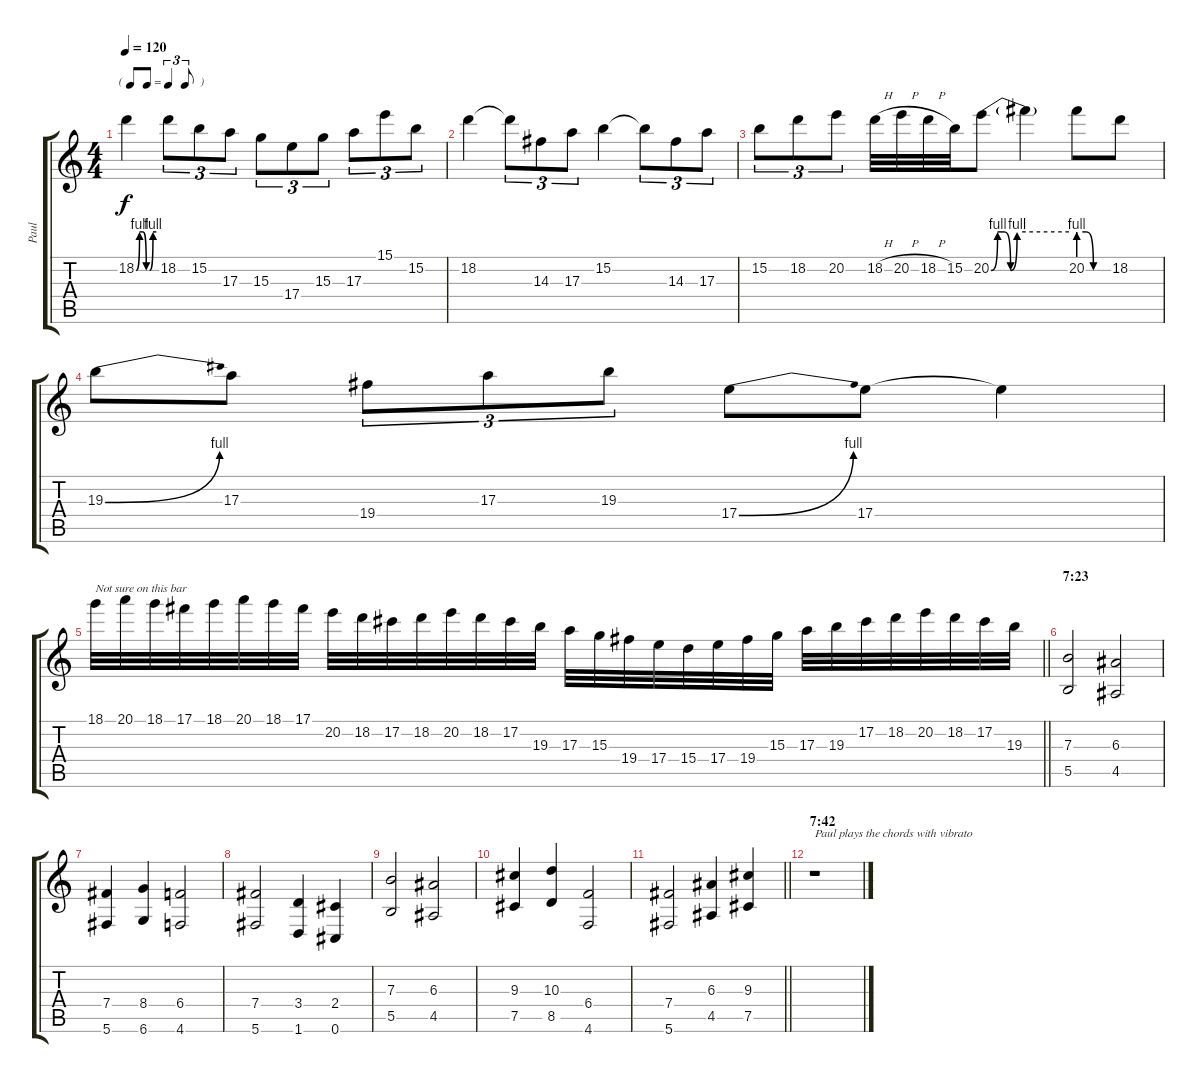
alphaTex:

\track ("Paul" "Paul") {instrument distortionguitar}
\staff {score tabs}
\tuning (Db4 Ab3 E3 B2 Gb2 Db2) {hide}
\ts (4 4)
\tf triplet8th
\tempo 120
\clef g2
\ks c
18.2{be (custom 0 0 10 4 20 4 30 0 40 0 50 4 60 4)}.4{dy f} 18.2.8{tu (3 2)} 15.2.8{tu (3 2)} 17.3.8{tu (3 2)} 15.3.8{tu (3 2)} 17.4.8{tu (3 2)} 15.3.8{tu (3 2)} 17.3.8{tu (3 2)} 15.1.8{tu (3 2)} 15.2.8{tu (3 2)} |
18.2.4 18.2{t}.8{tu (3 2)} 14.3.8{tu (3 2)} 17.3.8{tu (3 2)} 15.2.4 15.2{t}.8{tu (3 2)} 14.3.8{tu (3 2)} 17.3.8{tu (3 2)} |
15.2.8{tu (3 2)} 18.2.8{tu (3 2)} 20.2.8{tu (3 2)} 18.2{h}.32 20.2{h}.32 18.2{h}.32 15.2.32 20.2{be (custom 0 0 5 4 10 4 15 0 20 4 60 4)}.8 20.2{t}.4 20.2{be (custom 0 4 15 4 30 0 60 0)}.8 18.2.8 |
19.3{be (bend 0 0 60 4)}.8 17.3.8 19.4.8{tu (3 2)} 17.3.8{tu (3 2)} 19.3.8{tu (3 2)} 17.4{be (bend 0 0 60 4)}.8 17.4.8 17.4{t}.4 |
\barLineRight lightlight
18.1.32{txt "Not sure on this bar"} 20.1.32 18.1.32 17.1.32 18.1.32 20.1.32 18.1.32 17.1.32 20.2.32 18.2.32 17.2.32 18.2.32 20.2.32 18.2.32 17.2.32 19.3.32 17.3.32 15.3.32 19.4.32 17.4.32 15.4.32 17.4.32 19.4.32 15.3.32 17.3.32 19.3.32 17.2.32 18.2.32 20.2.32 18.2.32 17.2.32 19.3.32 |
\section ("" "7:23")
(7.3 5.5).2 (6.3 4.5).2 |
(7.4 5.6).4 (8.4 6.6).4 (6.4 4.6).2 |
(7.4 5.6).2 (3.4 1.6).4 (2.4 0.6).4 |
(7.3 5.5).2 (6.3 4.5).2 |
(9.3 7.5).4 (10.3 8.5).4 (6.4 4.6).2 |
\barLineRight lightlight
(7.4 5.6).2 (6.3 4.5).4 (9.3 7.5).4 |
\section ("" "7:42")
r.1{txt "Paul plays the chords with vibrato" instrument electricguitarjazz}
